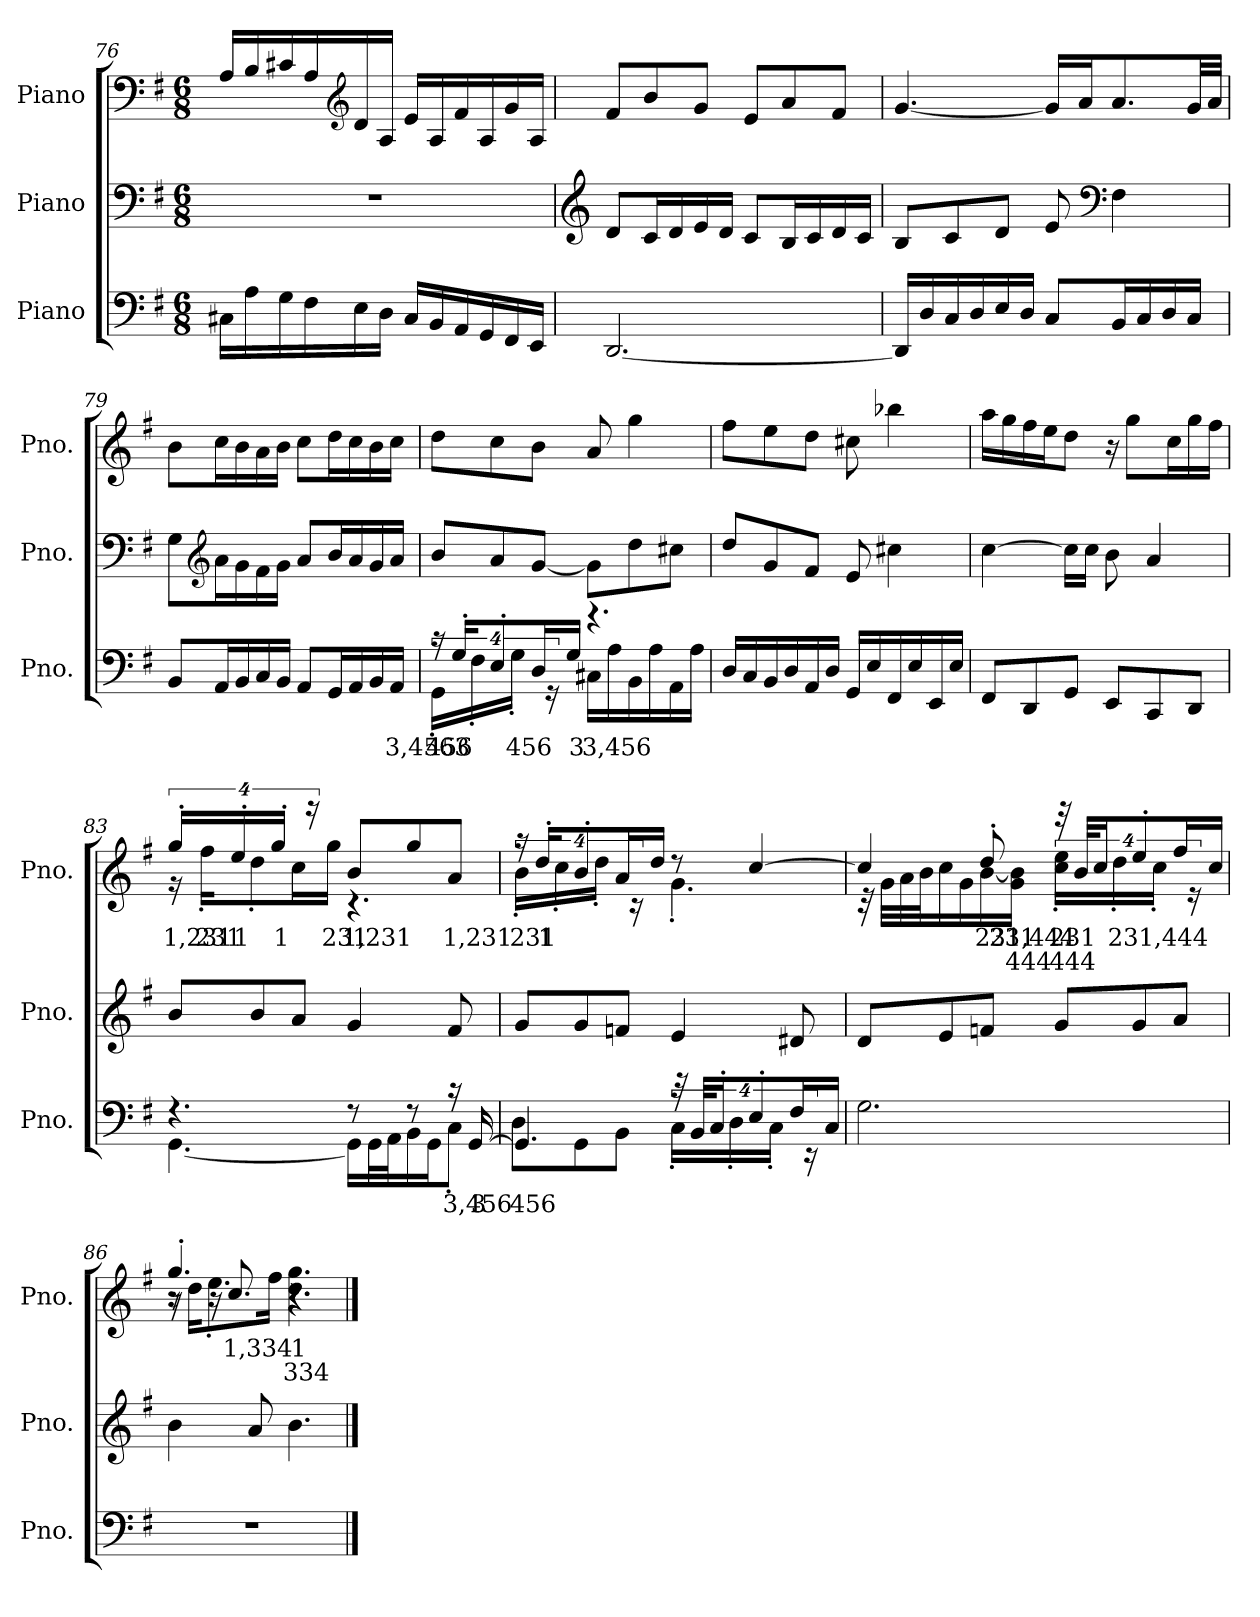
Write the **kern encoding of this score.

**kern	**text	**kern	**kern	**text	**text
*part3	*part3	*part2	*part1	*part1	*part1
*staff3	*staff3	*staff2	*staff1	*staff1	*staff1
*I"Piano	*	*I"Piano	*I"Piano	*	*
*I'Pno.	*	*I'Pno.	*I'Pno.	*	*
!!LO:LB:g=z
*clefF4	*	*clefF4	*clefF4	*	*
*k[f#]	*	*k[f#]	*k[f#]	*	*
*M6/8	*	*M6/8	*M6/8	*	*
=76	=76	=76	=76	=76	=76
16C#Xi\LL	.	2.r	16Aj/LL	.	.
16Ai\	.	.	16Bj/	.	.
16Gi\	.	.	16c#Xj/	.	.
16F#i\	.	.	16Aj/	.	.
*	*	*	*clefG2	*	*
16Ei\	.	.	16dj/	.	.
16Di\JJ	.	.	16Aj/JJ	.	.
16C#i/LL	.	.	16ej/LL	.	.
16BBi/	.	.	16Aj/	.	.
16AAi/	.	.	16f#j/	.	.
16GGi/	.	.	16Aj/	.	.
16FF#i/	.	.	16gj/	.	.
16EEi/JJ	.	.	16Aj/JJ	.	.
=77	=77	=77	=77	=77	=77
*	*	*clefG2	*	*	*
[2.DDi/	.	8dZ/L	8f#j/L	.	.
.	.	16cZ/L	8bj/	.	.
.	.	16dZ/	.	.	.
.	.	16eZ/	8gj/J	.	.
.	.	16dZ/JJ	.	.	.
.	.	8cZ/L	8ej/L	.	.
.	.	16BZ/L	8aj/	.	.
.	.	16cZ/	.	.	.
.	.	16dZ/	8f#j/J	.	.
.	.	16cZ/JJ	.	.	.
=78	=78	=78	=78	=78	=78
16DDi/LL]	.	8BZ/L	[4.gj/	.	.
16Di/	.	.	.	.	.
16Ci/	.	8cZ/	.	.	.
16Di/	.	.	.	.	.
16Ei/	.	8dZ/J	.	.	.
16Di/JJ	.	.	.	.	.
8Ci/L	.	8eZ/	16gj/LL]	.	.
.	.	.	16aj/J	.	.
*	*	*clefF4	*	*	*
16BBi/L	.	4F#Z\	8.aj/	.	.
16Ci/	.	.	.	.	.
16Di/	.	.	.	.	.
16Ci/JJ	.	.	32gj/LL	.	.
.	.	.	32aj/JJJ	.	.
!!LO:PB:g=z
=79	=79	=79	=79	=79	=79
8BBi/L	.	8GZ\L	8bj\L	.	.
*	*	*clefG2	*	*	*
16AAi/L	.	16aZ\L	16ccj\L	.	.
16BBi/	.	16gZ\	16bj\	.	.
16Ci/	.	16f#Z\	16aj\	.	.
16BBi/JJ	.	16gZ\JJ	16bj\JJ	.	.
8AAi/L	.	8aZ/L	8ccj\L	.	.
16GGi/L	.	16bZ/L	16ddj\L	.	.
16AAi/	.	16aZ/	16ccj\	.	.
16BBi/	.	16gZ/	16bj\	.	.
!	!LO:LY:b	!	!	!	!
16AAi/JJ	3,456	16aZ/JJ	16ccj\JJ	.	.
=80	=80	=80	=80	=80	=80
*^	*	*	*	*	*
!	!	!LO:LY:b	!	!	!	!
16r	32%3GG'V\L	456	8bZ/L	8ddj\L	.	.
!	!	!LO:LY:b	!	!	!	!
16G'i/KL	.	3	.	.	.	.
.	32%3F#'V\	.	.	.	.	.
8E'i/	.	.	8aZ/	8ccj\	.	.
!	!	!LO:LY:b	!	!	!	!
.	32%3G'V\J	456	.	.	.	.
16Di/L	.	.	[8gZ/J	8bj\J	.	.
.	32%3r	.	.	.	.	.
!	!	!LO:LY:b	!	!	!	!
16Gi/JJ	.	3	.	.	.	.
!	!	!LO:LY:b	!	!	!	!
4.r	16C#Xi\LL	3,456	8gZ\L]	8aj/	.	.
.	16Ai\	.	.	.	.	.
.	16BBi\	.	8ddZ\	4ggj\	.	.
.	16Ai\	.	.	.	.	.
.	16AAi\	.	8cc#XZ\J	.	.	.
.	16Ai\JJ	.	.	.	.	.
*v	*v	*	*	*	*	*
=81	=81	=81	=81	=81	=81
16Di/LL	.	8ddZ/L	8ff#j\L	.	.
16Ci/	.	.	.	.	.
16BBi/	.	8gZ/	8eej\	.	.
16Di/	.	.	.	.	.
16AAi/	.	8f#Z/J	8ddj\J	.	.
16Di/JJ	.	.	.	.	.
16GGi/LL	.	8eZ/	8cc#Xj\	.	.
16Ei/	.	.	.	.	.
16FF#i/	.	4cc#XZ\	4bb-Xj\	.	.
16Ei/	.	.	.	.	.
16EEi/	.	.	.	.	.
16Ei/JJ	.	.	.	.	.
!!LO:LB:g=z
=82	=82	=82	=82	=82	=82
8FF#i/L	.	[4ccZ\	16aaj\LL	.	.
.	.	.	16ggj\	.	.
8DDi/	.	.	16ff#j\	.	.
.	.	.	16eej\J	.	.
8GGi/J	.	16ccZ\LL]	8ddj\J	.	.
.	.	16ccZ\JJ	.	.	.
8EEi/L	.	8bZ\	16r	.	.
.	.	.	8ggj\L	.	.
8CCi/	.	4aZ/	.	.	.
.	.	.	16ccj\L	.	.
8DDi/J	.	.	16ggj\	.	.
.	.	.	16ff#j\JJ	.	.
=83	=83	=83	=83	=83	=83
*^	*	*	*	*	*
!	!	!	!	!	!LO:LY:b	!
*	*	*	*	*^	*	*
4.r	[4.GGi\	.	8bZ/L	32%3gg'j/L	16r	1,231	.
!	!	!	!	!	!	!LO:LY:b	!
.	.	.	.	.	16ff#'N\KL	231	.
!	!	!	!	!	!	!LO:LY:b	!
.	.	.	.	32%3ee'j/	.	1	.
.	.	.	8bZ/	.	8dd'N\	.	.
!	!	!	!	!	!	!LO:LY:b	!
.	.	.	.	32%3gg'j/J	.	1	.
.	.	.	8aZ/J	.	16ccN\L	.	.
.	.	.	.	32%3r	.	.	.
!	!	!	!	!	!	!LO:LY:b	!
.	.	.	.	.	16ggN\JJ	231	.
!	!	!	!	!	!	!LO:LY:b	!
8r	16GGi\LL]	.	4gZ/	8bj/L	4.r	1,231	.
.	32GGi\L	.	.	.	.	.	.
.	32AAi\J	.	.	.	.	.	.
8r	16BBi\	.	.	8ggj/	.	.	.
.	16GGi\J	.	.	.	.	.	.
!	!	!LO:LY:b	!	!	!	!LO:LY:b	!
16r	8C'i\J	3,456	8f#Z/	8aj/J	.	1,231	.
!	!	!LO:LY:b	!	!	!	!	!
[16GGi/	.	3	.	.	.	.	.
!!LO:PB:g=z	!!
=84	=84	=84	=84	=84	=84	=84	=84
!	!	!LO:LY:b	!	!	!	!LO:LY:b	!
4.GGi/]	8DV\L	456	8gZ/L	16r	32%3b'N\L	231	.
!	!	!	!	!	!	!LO:LY:b	!
.	.	.	.	16dd'j/KL	.	1	.
.	.	.	.	.	32%3cc'N\	.	.
.	8GGV\	.	8gZ/	8b'j/	.	.	.
.	.	.	.	.	32%3dd'N\J	.	.
.	8BBV\J	.	8fnZ/J	16aj/L	.	.	.
.	.	.	.	.	32%3r	.	.
.	.	.	.	16ddj/JJ	.	.	.
32r	32%3C'V\L	.	4eZ/	8r	4.g'N\	.	.
32BBi/KLL	.	.	.	.	.	.	.
16C'i/J	.	.	.	.	.	.	.
.	32%3D'V\	.	.	.	.	.	.
8E'i/	.	.	.	[4ccj/	.	.	.
.	32%3C'V\J	.	.	.	.	.	.
16F#i/L	.	.	8d#XZ/	.	.	.	.
.	32%3r	.	.	.	.	.	.
16Ci/JJ	.	.	.	.	.	.	.
*v	*v	*	*	*	*	*	*
=85	=85	=85	=85	=85	=85	=85
2.Gi\	.	8dZ/L	4ccj/]	32r	.	.
.	.	.	.	32gN\LLL	.	.
.	.	.	.	32aN\	.	.
.	.	.	.	32bN\J	.	.
.	.	8eZ/	.	16ccN\	.	.
.	.	.	.	16gN\	.	.
!	!	!	!	!	!LO:LY:b	!
.	.	8fnZ/J	8dd'j/	[16bN\	231,444	.
!	!	!	!	!	!LO:LY:b	!LO:LY:b
.	.	.	.	16gl\ 16bN\]JJ	231	444
!	!	!	!	!	!LO:LY:b	!LO:LY:b
.	.	8gZ/L	32r	32%3ccl\' 32%3eeN\'L	231	444
.	.	.	32bj/KLL	.	.	.
.	.	.	16ccj/J	.	.	.
!	!	!	!	!	!LO:LY:b	!
.	.	.	.	32%3dd'N\	231,444	.
.	.	8gZ/	8ee'j/	.	.	.
.	.	.	.	32%3cc'N\J	.	.
.	.	8aZ/J	16ff#j/L	.	.	.
.	.	.	.	32%3r	.	.
.	.	.	16ccj/JJ	.	.	.
=86	=86	=86	=86	=86	=86	=86
*	*	*	*	*^	*	*
2.r	.	4bZ\	4.gg'j/	16r	8r	.	.
.	.	.	.	16ddN\KL	.	.	.
.	.	.	.	8.ee'N\	16r	.	.
!	!	!	!	!	!	!LO:LY:b	!
.	.	.	.	.	8.ccj/	1,334	.
.	.	8aZ/	.	.	.	.	.
.	.	.	.	16ff#N\Jk	.	.	.
!	!	!	!	!	!	!LO:LY:b	!LO:LY:b
.	.	4.bZ\	4.r	4.dd!\ 4.ggj\	4.r	1	334
*	*	*	*v	*v	*v	*	*
==	==	==	==	==	==
*-	*-	*-	*-	*-	*-
